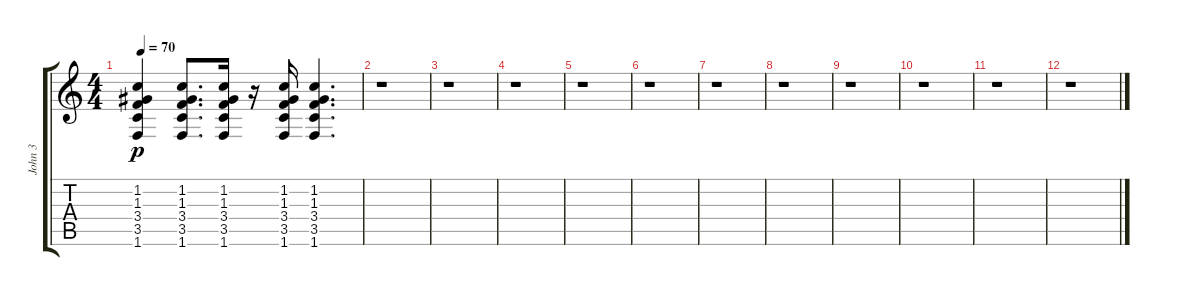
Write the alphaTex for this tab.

\track ("John 3 " "John 3 ") {instrument electricguitarjazz}
\staff {score tabs}
\tuning (E4 B3 G3 D3 A2 E2) {hide}
\ts (4 4)
\tempo 70
\clef g2
\ks c
(1.2 1.3 3.4 3.5 1.6).4{dy p} (1.2 1.3 3.4 3.5 1.6).8{d} (1.2 1.3 3.4 3.5 1.6).16 r.16 (1.2 1.3 3.4 3.5 1.6).16 (1.2 1.3 3.4 3.5 1.6).4{d} |
r.1 |
r.1 |
r.1 |
r.1 |
r.1 |
r.1 |
r.1 |
r.1 |
r.1 |
r.1 |
r.1
